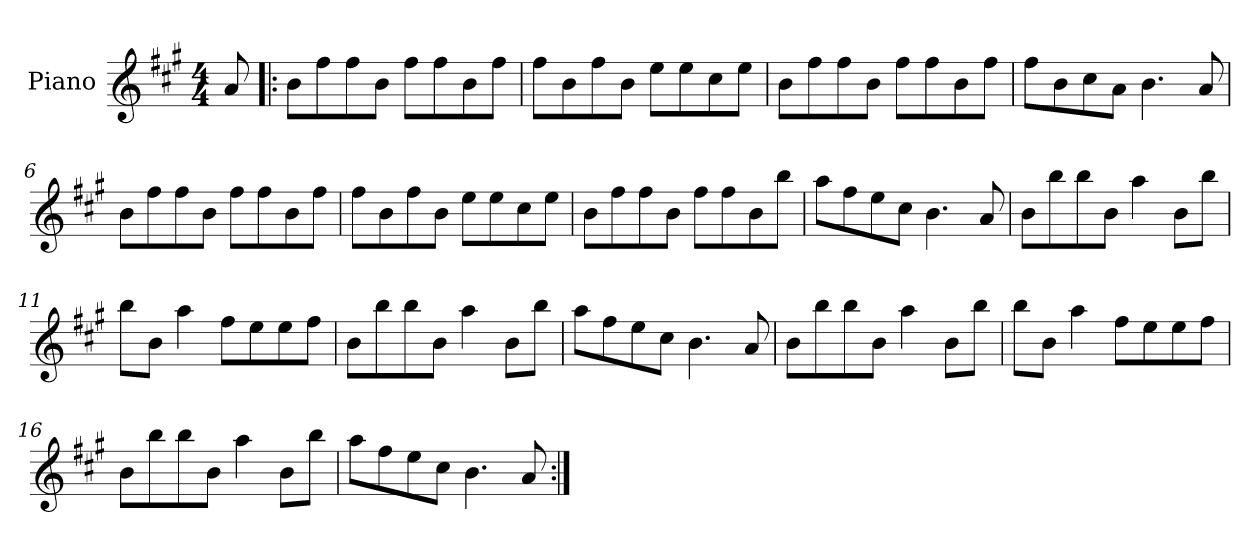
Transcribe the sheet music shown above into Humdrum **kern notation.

**kern
*part1
*staff1
*I"Piano
*I'Pno
*clefG2
*k[f#c#g#]
*B:dor
*M4/4
=1
8a/
=2!|:
8b\L
8ff#\
8ff#\
8b\J
8ff#\L
8ff#\
8b\
8ff#\J
=3
8ff#\L
8b\
8ff#\
8b\J
8ee\L
8ee\
8cc#\
8ee\J
=4
8b\L
8ff#\
8ff#\
8b\J
8ff#\L
8ff#\
8b\
8ff#\J
=5
8ff#\L
8b\
8cc#\
8a\J
4.b\
8a/
!!LO:LB:g=z
=6
8b\L
8ff#\
8ff#\
8b\J
8ff#\L
8ff#\
8b\
8ff#\J
=7
8ff#\L
8b\
8ff#\
8b\J
8ee\L
8ee\
8cc#\
8ee\J
=8
8b\L
8ff#\
8ff#\
8b\J
8ff#\L
8ff#\
8b\
8bb\J
=9
8aa\L
8ff#\
8ee\
8cc#\J
4.b\
8a/
!!LO:LB:g=z
=10
8b\L
8bb\
8bb\
8b\J
4aa\
8b\L
8bb\J
=11
8bb\L
8b\J
4aa\
8ff#\L
8ee\
8ee\
8ff#\J
=12
8b\L
8bb\
8bb\
8b\J
4aa\
8b\L
8bb\J
=13
8aa\L
8ff#\
8ee\
8cc#\J
4.b\
8a/
=14
8b\L
8bb\
8bb\
8b\J
4aa\
8b\L
8bb\J
!!LO:LB:g=z
=15
8bb\L
8b\J
4aa\
8ff#\L
8ee\
8ee\
8ff#\J
=16
8b\L
8bb\
8bb\
8b\J
4aa\
8b\L
8bb\J
=17
8aa\L
8ff#\
8ee\
8cc#\J
4.b\
8a/
=:|!
*-
